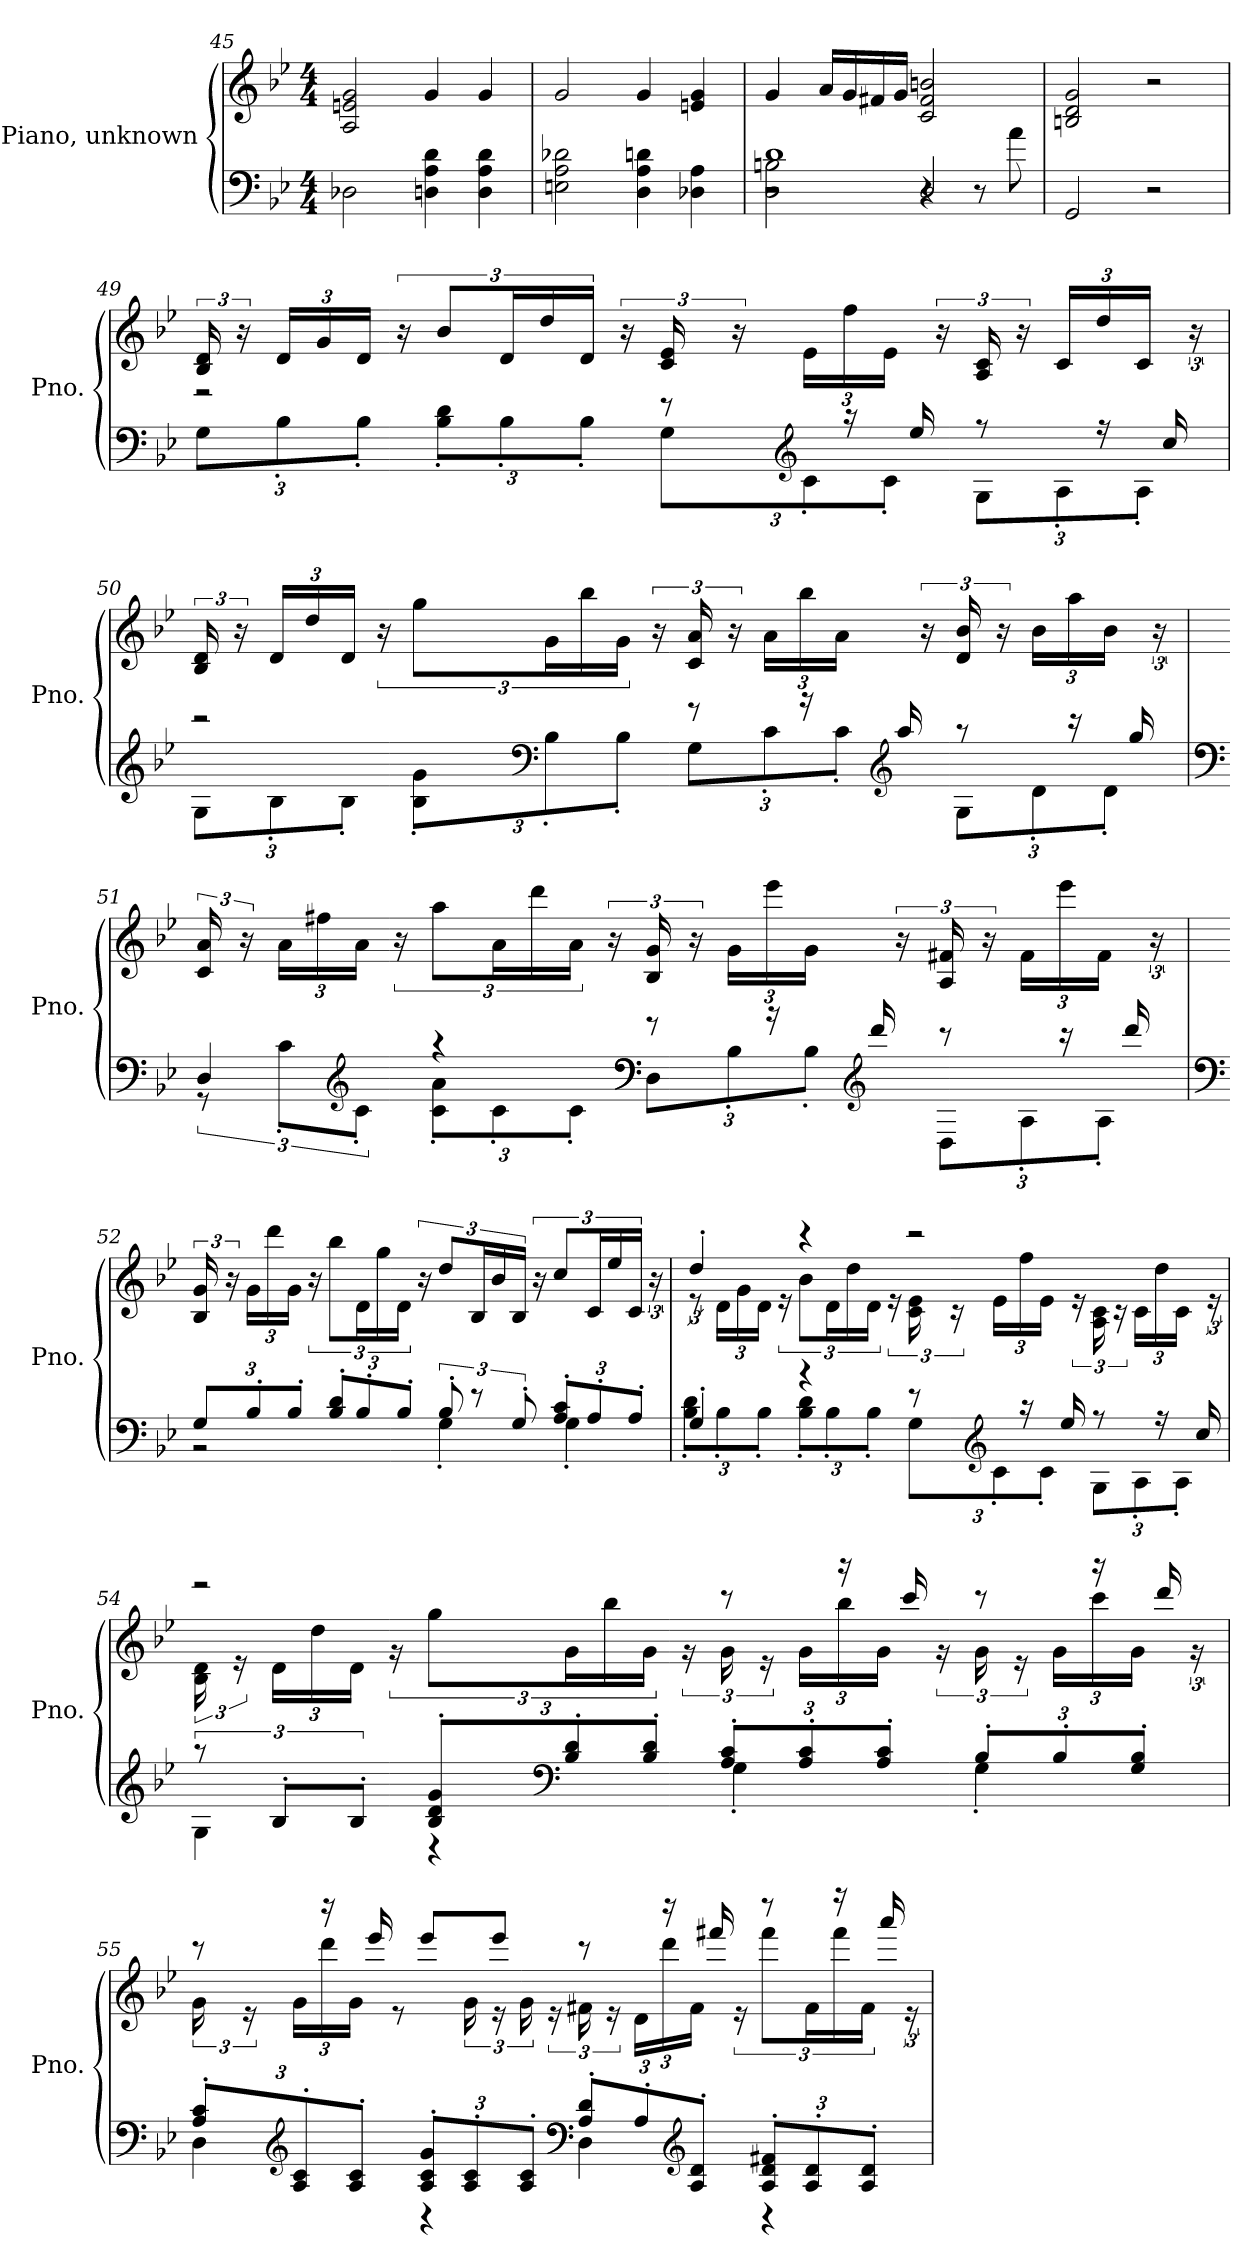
**kern	**kern
*part1	*part1
*staff2	*staff1
*I"Piano, unknown	*
*I'Pno.	*
*clefF4	*clefG2
*k[b-e-]	*k[b-e-]
*M4/4	*M4/4
=45	=45
2D-X\	2A/ 2en/ 2g/
4Dn\ 4A\ 4d\	4g/
4D\ 4A\ 4d\	4g/
=46	=46
2En\ 2A\ 2d-X\	2g/
4D\ 4A\ 4dn\	4g/
4D-X\ 4A\	4en/ 4g/
=47	=47
*^	*
*	*^	*
1d	2D\ 2Bn\	2r	4g/
.	.	.	16a/LL
.	.	.	16g/
.	.	.	16f#X/
.	.	.	16g/JJ
.	4r	2D/	2c/ 2f#/ 2bn/
.	8r	.	.
.	8a\	.	.
*v	*v	*v	*
=48	=48
2GG/	2Bn/ 2d/ 2g/
2r	2r
!!LO:PB:g=z
=49	=49
*^	*
*	*Xbrackettup	*
2r	12G\L	24B-/ 24d/
.	.	24r
.	12B-'\	24d/LL
.	.	24g/
.	12B-'\J	24d/JJ
.	.	24r
*	*	*Xbrackettup
.	12B-\' 12d\'L	12b-/L
.	12B-'\	24d/L
*	*	*brackettup
.	.	24dd/
.	12B-'\J	24d/JJ
.	.	24r
8r	12G\L	24c/ 24e-/
.	.	24r
*clefG2	*	*
.	12c'\	24e-\LL
16r	.	24ff\
.	12c'\J	24e-\JJ
16ee-/	.	.
.	.	24r
8r	12G\L	24A/ 24c/
.	.	24r
.	12A'\	24c/LL
16r	.	24dd/
.	12A'\J	24c/JJ
16cc/	.	.
.	.	24r
!!LO:LB:g=z
=50	=50	=50
2r	12G\L	24B-/ 24d/
.	.	24r
.	12B-'\	24d/LL
.	.	24dd/
.	12B-'\J	24d/JJ
.	.	24r
*	*	*Xbrackettup
.	12B-\' 12g\'L	12gg\L
*clefF4	*	*
.	12B-'\	24g\L
*	*	*brackettup
.	.	24bb-\
.	12B-'\J	24g\JJ
.	.	24r
8r	12G\L	24c/ 24a/
.	.	24r
.	12c'\	24a\LL
16r	.	24bb-\
.	12c'\J	24a\JJ
*clefG2	*	*
16aa/	.	.
.	.	24r
8r	12G\L	24d/ 24b-/
.	.	24r
.	12d'\	24b-\LL
16r	.	24aa\
.	12d'\J	24b-\JJ
16gg/	.	.
.	.	24r
!!LO:LB:g=z
=51	=51	=51
*clefF4	*	*
*	*brackettup	*
4D/	12r	24c/ 24a/
.	.	24r
.	12c'\L	24a\LL
.	.	24ff#X\
*clefG2	*	*
.	12c'\J	24a\JJ
.	.	24r
*	*Xbrackettup	*Xbrackettup
4r	12c\' 12a\'L	12aa\L
.	12c'\	24a\L
*	*	*brackettup
.	.	24ddd\
.	12c'\J	24a\JJ
.	.	24r
*clefF4	*	*
8r	12D\L	24B-/ 24g/
.	.	24r
.	12B-'\	24g\LL
16r	.	24eee-\
.	12B-'\J	24g\JJ
*clefG2	*	*
16ddd/	.	.
.	.	24r
8r	12D\L	24A/ 24f#X/
.	.	24r
.	12A'\	24f#\LL
16r	.	24eee-\
.	12A'\J	24f#\JJ
16ddd/	.	.
.	.	24r
!!LO:LB:g=z
=52	=52	=52
*clefF4	*	*
12G/L	2r	24B-/ 24g/
.	.	24r
12B-'/	.	24g\LL
.	.	24ddd\
12B-'/J	.	24g\JJ
.	.	24r
*	*	*Xbrackettup
12B-/' 12d/'L	.	12bb-\L
12B-'/	.	24d\L
*	*	*brackettup
.	.	24gg\
12B-'/J	.	24d\JJ
.	.	24r
*brackettup	*	*Xbrackettup
12B-'/	4G'\	12dd/L
12r	.	24B-/L
*	*	*brackettup
.	.	24b-/
12G'/	.	24B-/JJ
.	.	24r
*Xbrackettup	*	*Xbrackettup
12A/' 12c/'L	4G'\	12cc/L
12A'/	.	24c/L
*	*	*brackettup
.	.	24ee-/
12A'/J	.	24c/JJ
.	.	24r
=53	=53	=53
*	*	*^
4G'/	12B-\' 12d\'L	4dd'/	12r
.	12B-'\	.	24d\LL
.	.	.	24g\
.	12B-'\J	.	24d\JJ
.	.	.	24r
*	*	*	*Xbrackettup
4r	12B-\' 12d\'L	4r	12b-\L
.	12B-'\	.	24d\L
*	*	*	*brackettup
.	.	.	24dd\
.	12B-'\J	.	24d\JJ
.	.	.	24r
8r	12G\L	2r	24c\ 24e-\
.	.	.	24r
*clefG2	*	*	*
.	12c'\	.	24e-\LL
16r	.	.	24ff\
.	12c'\J	.	24e-\JJ
16ee-/	.	.	.
.	.	.	24r
8r	12G\L	.	24A\ 24c\
.	.	.	24r
.	12A'\	.	24c\LL
16r	.	.	24dd\
.	12A'\J	.	24c\JJ
16cc/	.	.	.
.	.	.	24r
!!LO:LB:g=z	!!
=54	=54	=54	=54
*brackettup	*	*	*
12r	4G\	2r	24B-\ 24d\
.	.	.	24r
12B-'/L	.	.	24d\LL
.	.	.	24dd\
12B-'/J	.	.	24d\JJ
.	.	.	24r
*Xbrackettup	*	*	*Xbrackettup
12B-/' 12d/' 12g/'L	4r	.	12gg\L
*clefF4	*	*	*
12B-/' 12d/'	.	.	24g\L
*	*	*	*brackettup
.	.	.	24bb-\
12B-/' 12d/'J	.	.	24g\JJ
.	.	.	24r
12A/' 12c/'L	4G'\	8r	24g\
.	.	.	24r
12A/' 12c/'	.	.	24g\LL
.	.	16r	24bb-\
12A/' 12c/'J	.	.	24g\JJ
.	.	16ccc/	.
.	.	.	24r
12B-'/L	4G'\	8r	24g\
.	.	.	24r
12B-'/	.	.	24g\LL
.	.	16r	24ccc\
12G/' 12B-/'J	.	.	24g\JJ
.	.	16ddd/	.
.	.	.	24r
!!LO:LB:g=z	!!
=55	=55	=55	=55
12A/' 12c/'L	4D\	8r	24g\
.	.	.	24r
*clefG2	*	*	*
12A/' 12c/'	.	.	24g\LL
.	.	16r	24ddd\
12A/' 12c/'J	.	.	24g\JJ
.	.	16eee-/	.
.	.	.	8r
12A/' 12c/' 12g/'L	4r	8eee-/L	.
12A/' 12c/'	.	.	24g\
.	.	8eee-/J	24r
12A/' 12c/'J	.	.	24g\
.	.	.	24r
*clefF4	*	*	*
12A/' 12d/'L	4D\	8r	24f#X\
.	.	.	24r
12A'/	.	.	24d\LL
.	.	16r	24ddd\
*clefG2	*	*	*
12A/' 12d/'J	.	.	24f#\JJ
.	.	16fff#X/	.
.	.	.	24r
*	*	*	*Xbrackettup
12A/' 12d/' 12f#X/'L	4r	8r	12fff#\L
12A/' 12d/'	.	.	24f#\L
*	*	*	*brackettup
.	.	16r	24fff#\
12A/' 12d/'J	.	.	24f#\JJ
.	.	16aaa/	.
.	.	.	24r
*v	*v	*	*
*	*v	*v
=	=
*-	*-
